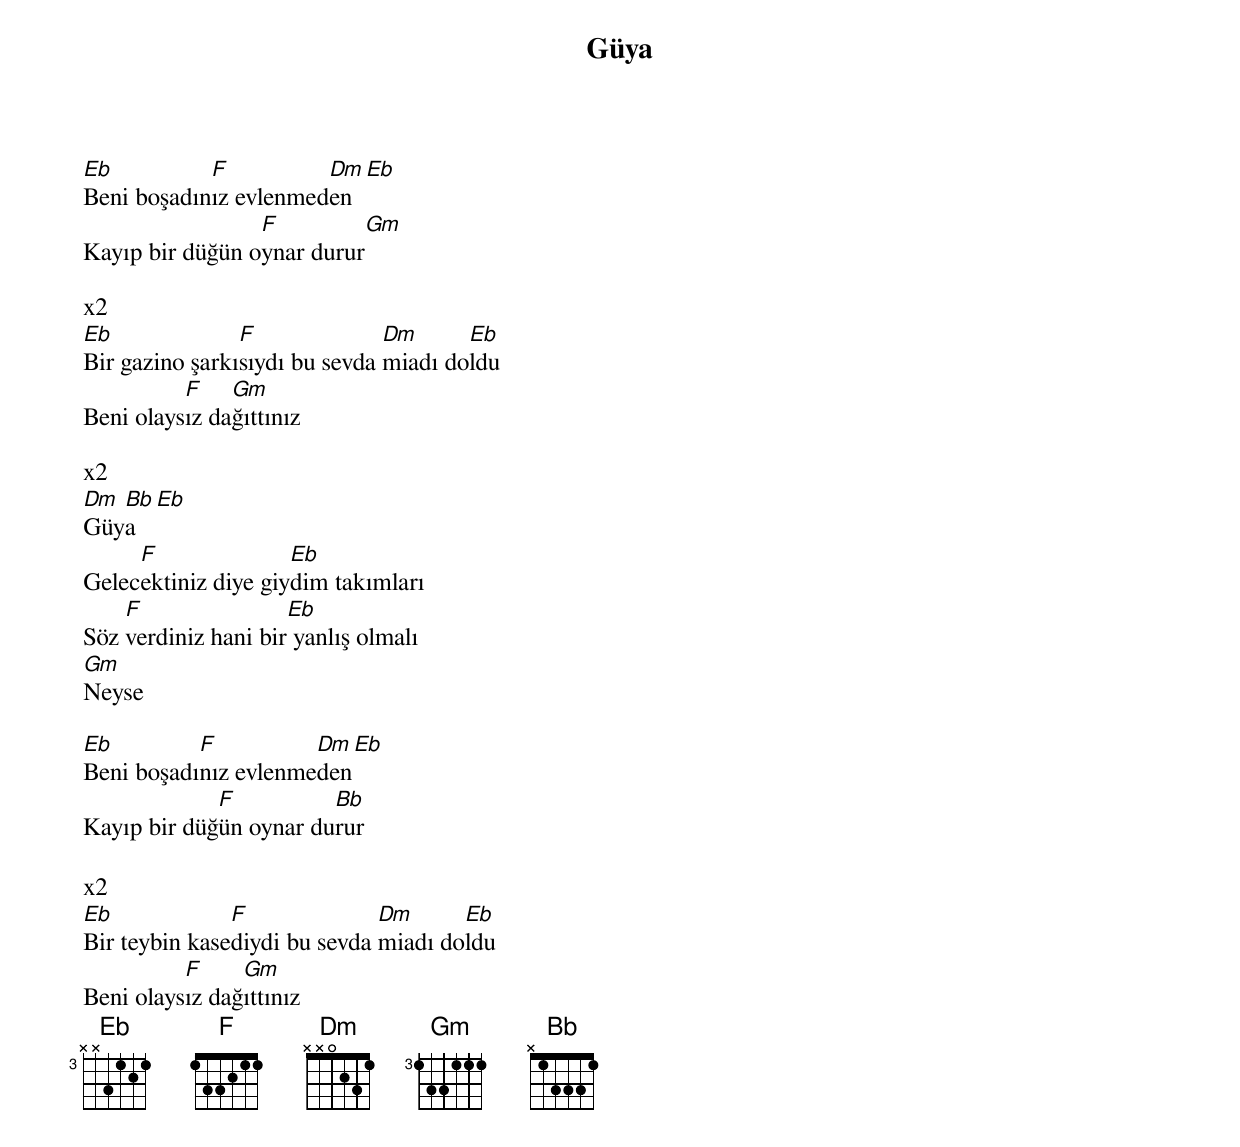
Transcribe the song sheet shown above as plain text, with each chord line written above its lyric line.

{title: Güya}
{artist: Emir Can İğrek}

Eb          F          Dm Eb
Beni boşadınız evlenmeden
                 F         Gm
Kayıp bir düğün oynar durur

x2
Eb              F              Dm      Eb
Bir gazino şarkısıydı bu sevda miadı doldu
          F    Gm
Beni olaysız dağıttınız

x2
Dm Bb Eb
Güya
     F               Eb
Gelecektiniz diye giydim takımları
    F                Eb
Söz verdiniz hani bir yanlış olmalı
Gm
Neyse

Eb         F          Dm Eb
Beni boşadınız evlenmeden
             F          Bb
Kayıp bir düğün oynar durur
​
x2
Eb             F              Dm      Eb
Bir teybin kasediydi bu sevda miadı doldu
          F     Gm
Beni olaysız dağıttınız
